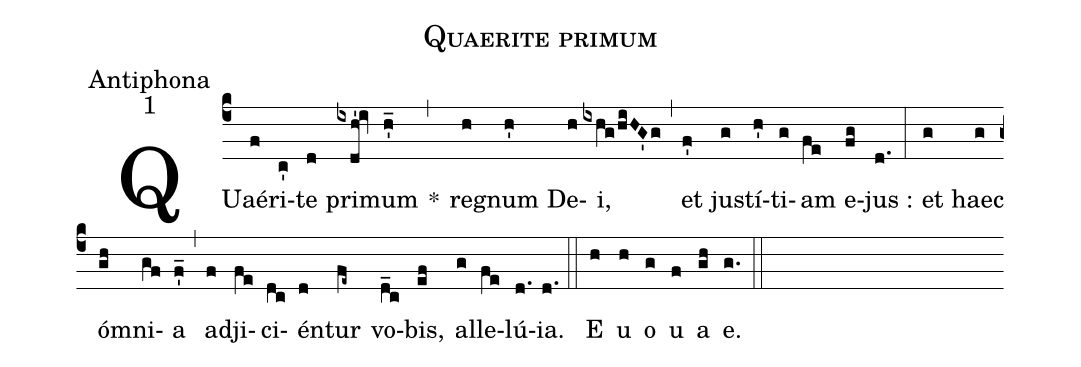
name:Quaerite primum;
office-part:Antiphona;
mode:1;
%%
(c4) QUaé(f)ri(c')te(d) pri(ixdh'!iv)mum(h'_) *(,) re(h)gnum(h') De(h)i,(ixhg/hiHG'g) (,) et(f') ju(g)stí(h')ti(g)am(fe) e(fg)jus :(d.) (:) et(g) haec(g) ó(gh)mni(gf)a(f'_) (,) ad(f)ji(fe)ci(dc)én(d)tur(fe~) vo(d_c)bis,(ef) al(g)le(fe)lú(d.){ia}.(d.) (::) <eu>E(h) u(h) o(g) u(f) a(gh) e.</eu>(g.) (::)
